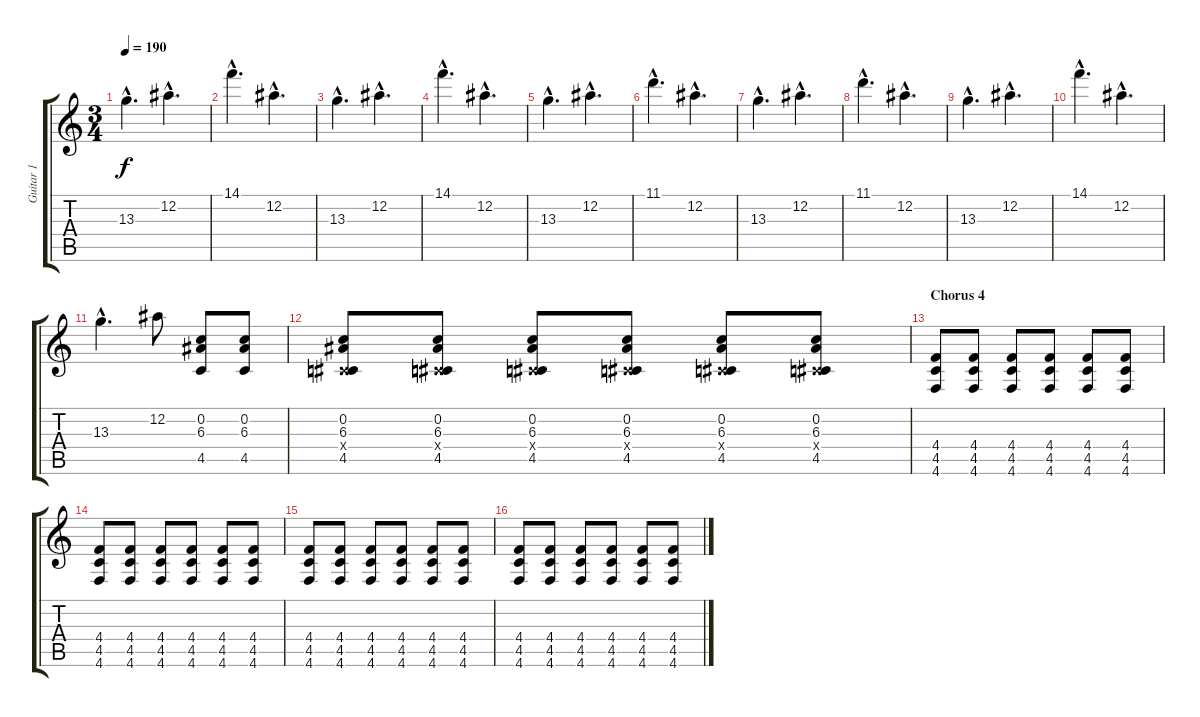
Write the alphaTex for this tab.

\track ("Guitar 1" "Guitar 1") {instrument electricguitarclean}
\staff {score tabs}
\tuning (Eb4 Bb3 Gb3 Db3 Ab2 Db2) {hide}
\ts (3 4)
\tempo 190
\clef g2
\ks c
13.3{hac}.4{d dy f} 12.2{hac}.4{d} |
14.1{hac}.4{d} 12.2{hac}.4{d} |
13.3{hac}.4{d} 12.2{hac}.4{d} |
14.1{hac}.4{d} 12.2{hac}.4{d} |
13.3{hac}.4{d} 12.2{hac}.4{d} |
11.1{hac}.4{d} 12.2{hac}.4{d} |
13.3{hac}.4{d} 12.2{hac}.4{d} |
11.1{hac}.4{d} 12.2{hac}.4{d} |
13.3{hac}.4{d} 12.2{hac}.4{d} |
14.1{hac}.4{d} 12.2{hac}.4{d} |
13.3{hac}.4{d} 12.2.8 (0.2 6.3 4.5).8 (0.2 6.3 4.5).8 |
(0.2 6.3 0.4{x} 4.5).8 (0.2 6.3 0.4{x} 4.5).8 (0.2 6.3 0.4{x} 4.5).8 (0.2 6.3 0.4{x} 4.5).8 (0.2 6.3 0.4{x} 4.5).8 (0.2 6.3 0.4{x} 4.5).8 |
\section ("" "Chorus 4")
(4.4 4.5 4.6).8 (4.4 4.5 4.6).8 (4.4 4.5 4.6).8 (4.4 4.5 4.6).8 (4.4 4.5 4.6).8 (4.4 4.5 4.6).8 |
(4.4 4.5 4.6).8 (4.4 4.5 4.6).8 (4.4 4.5 4.6).8 (4.4 4.5 4.6).8 (4.4 4.5 4.6).8 (4.4 4.5 4.6).8 |
(4.4 4.5 4.6).8 (4.4 4.5 4.6).8 (4.4 4.5 4.6).8 (4.4 4.5 4.6).8 (4.4 4.5 4.6).8 (4.4 4.5 4.6).8 |
(4.4 4.5 4.6).8 (4.4 4.5 4.6).8 (4.4 4.5 4.6).8 (4.4 4.5 4.6).8 (4.4 4.5 4.6).8 (4.4 4.5 4.6).8
